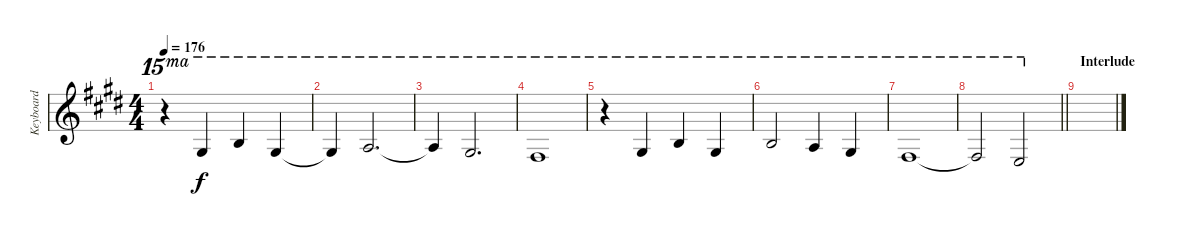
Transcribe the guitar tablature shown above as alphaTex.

\track ("Keyboard" "Keyboard") {instrument pad7halo}
\staff {score}
\tuning (E4 B3 G3 D3 A2 E2) {hide}
\ts (4 4)
\tempo 176
\clef g2
\ks e
r.4{ot 15ma dy f} 16.1.4{ot 15ma} 24.2.4{ot 15ma} 16.1.4{ot 15ma} |
16.1{t}.4{ot 15ma} 17.1.2{d ot 15ma} |
17.1{t}.4{ot 15ma} 21.2.2{d ot 15ma} |
14.1.1{ot 15ma} |
r.4{ot 15ma} 16.1.4{ot 15ma} 19.1.4{ot 15ma} 16.1.4{ot 15ma} |
19.1.2{ot 15ma} 17.1.4{ot 15ma} 21.2.4{ot 15ma} |
14.1.1{ot 15ma} |
\barLineRight lightlight
14.1{t}.2{ot 15ma} 17.2.2{ot 15ma} |
\section ("" "Interlude")
